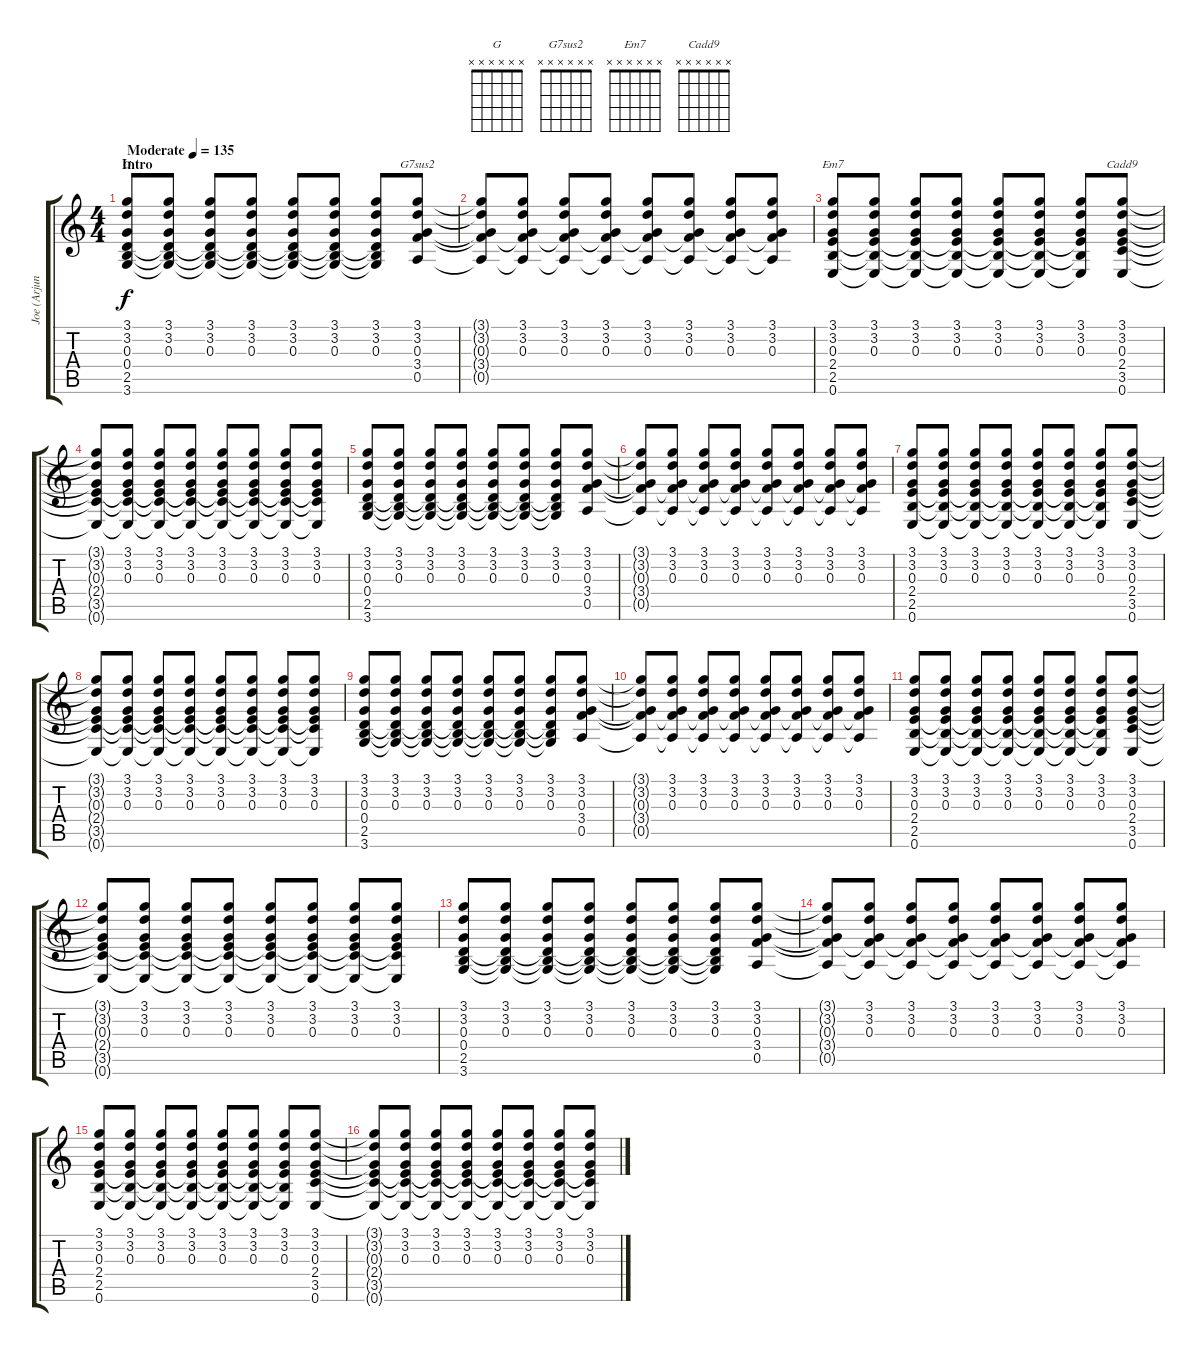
\track ("Joe (Arjun Rampal)" "Joe (Arjun") {instrument distortionguitar}
\staff {score tabs}
\tuning (E4 B3 G3 D3 A2 E2) {hide}
\chord ("G" x x x x x x)
\chord ("G7sus2" x x x x x x)
\chord ("Em7" x x x x x x)
\chord ("Cadd9" x x x x x x)
\ts (4 4)
\section ("" "Intro")
\tempo (135 "Moderate")
\clef g2
\ks c
(3.1 3.2 0.3 0.4 2.5 3.6).8{ch "G" dy f instrument distortionguitar} (3.1 3.2 0.3 0.4{t} 2.5{t} 3.6{t}).8 (3.1 3.2 0.3 0.4{t} 2.5{t} 3.6{t}).8 (3.1 3.2 0.3 0.4{t} 2.5{t} 3.6{t}).8 (3.1 3.2 0.3 0.4{t} 2.5{t} 3.6{t}).8 (3.1 3.2 0.3 0.4{t} 2.5{t} 3.6{t}).8 (3.1 3.2 0.3 0.4{t} 2.5{t} 3.6{t}).8 (3.1 3.2 0.3 3.4 0.5).8{ch "G7sus2"} |
(3.1{t} 3.2{t} 0.3{t} 3.4{t} 0.5{t}).8 (3.1 3.2 0.3 3.4{t} 0.5{t}).8 (3.1 3.2 0.3 3.4{t} 0.5{t}).8 (3.1 3.2 0.3 3.4{t} 0.5{t}).8 (3.1 3.2 0.3 3.4{t} 0.5{t}).8 (3.1 3.2 0.3 3.4{t} 0.5{t}).8 (3.1 3.2 0.3 3.4{t} 0.5{t}).8 (3.1 3.2 0.3 3.4{t} 0.5{t}).8 |
(3.1 3.2 0.3 2.4 2.5 0.6).8{ch "Em7"} (3.1 3.2 0.3 2.4{t} 2.5{t} 0.6{t}).8 (3.1 3.2 0.3 2.4{t} 2.5{t} 0.6{t}).8 (3.1 3.2 0.3 2.4{t} 2.5{t} 0.6{t}).8 (3.1 3.2 0.3 2.4{t} 2.5{t} 0.6{t}).8 (3.1 3.2 0.3 2.4{t} 2.5{t} 0.6{t}).8 (3.1 3.2 0.3 2.4{t} 2.5{t} 0.6{t}).8 (3.1 3.2 0.3 2.4 3.5 0.6).8{ch "Cadd9"} |
(3.1{t} 3.2{t} 0.3{t} 2.4{t} 3.5{t} 0.6{t}).8 (3.1 3.2 0.3 2.4{t} 3.5{t} 0.6{t}).8 (3.1 3.2 0.3 2.4{t} 3.5{t} 0.6{t}).8 (3.1 3.2 0.3 2.4{t} 3.5{t} 0.6{t}).8 (3.1 3.2 0.3 2.4{t} 3.5{t} 0.6{t}).8 (3.1 3.2 0.3 2.4{t} 3.5{t} 0.6{t}).8 (3.1 3.2 0.3 2.4{t} 3.5{t} 0.6{t}).8 (3.1 3.2 0.3 2.4{t} 3.5{t} 0.6{t}).8 |
(3.1 3.2 0.3 0.4 2.5 3.6).8 (3.1 3.2 0.3 0.4{t} 2.5{t} 3.6{t}).8 (3.1 3.2 0.3 0.4{t} 2.5{t} 3.6{t}).8 (3.1 3.2 0.3 0.4{t} 2.5{t} 3.6{t}).8 (3.1 3.2 0.3 0.4{t} 2.5{t} 3.6{t}).8 (3.1 3.2 0.3 0.4{t} 2.5{t} 3.6{t}).8 (3.1 3.2 0.3 0.4{t} 2.5{t} 3.6{t}).8 (3.1 3.2 0.3 3.4 0.5).8 |
(3.1{t} 3.2{t} 0.3{t} 3.4{t} 0.5{t}).8 (3.1 3.2 0.3 3.4{t} 0.5{t}).8 (3.1 3.2 0.3 3.4{t} 0.5{t}).8 (3.1 3.2 0.3 3.4{t} 0.5{t}).8 (3.1 3.2 0.3 3.4{t} 0.5{t}).8 (3.1 3.2 0.3 3.4{t} 0.5{t}).8 (3.1 3.2 0.3 3.4{t} 0.5{t}).8 (3.1 3.2 0.3 3.4{t} 0.5{t}).8 |
(3.1 3.2 0.3 2.4 2.5 0.6).8 (3.1 3.2 0.3 2.4{t} 2.5{t} 0.6{t}).8 (3.1 3.2 0.3 2.4{t} 2.5{t} 0.6{t}).8 (3.1 3.2 0.3 2.4{t} 2.5{t} 0.6{t}).8 (3.1 3.2 0.3 2.4{t} 2.5{t} 0.6{t}).8 (3.1 3.2 0.3 2.4{t} 2.5{t} 0.6{t}).8 (3.1 3.2 0.3 2.4{t} 2.5{t} 0.6{t}).8 (3.1 3.2 0.3 2.4 3.5 0.6).8 |
(3.1{t} 3.2{t} 0.3{t} 2.4{t} 3.5{t} 0.6{t}).8 (3.1 3.2 0.3 2.4{t} 3.5{t} 0.6{t}).8 (3.1 3.2 0.3 2.4{t} 3.5{t} 0.6{t}).8 (3.1 3.2 0.3 2.4{t} 3.5{t} 0.6{t}).8 (3.1 3.2 0.3 2.4{t} 3.5{t} 0.6{t}).8 (3.1 3.2 0.3 2.4{t} 3.5{t} 0.6{t}).8 (3.1 3.2 0.3 2.4{t} 3.5{t} 0.6{t}).8 (3.1 3.2 0.3 2.4{t} 3.5{t} 0.6{t}).8 |
(3.1 3.2 0.3 0.4 2.5 3.6).8 (3.1 3.2 0.3 0.4{t} 2.5{t} 3.6{t}).8 (3.1 3.2 0.3 0.4{t} 2.5{t} 3.6{t}).8 (3.1 3.2 0.3 0.4{t} 2.5{t} 3.6{t}).8 (3.1 3.2 0.3 0.4{t} 2.5{t} 3.6{t}).8 (3.1 3.2 0.3 0.4{t} 2.5{t} 3.6{t}).8 (3.1 3.2 0.3 0.4{t} 2.5{t} 3.6{t}).8 (3.1 3.2 0.3 3.4 0.5).8 |
(3.1{t} 3.2{t} 0.3{t} 3.4{t} 0.5{t}).8 (3.1 3.2 0.3 3.4{t} 0.5{t}).8 (3.1 3.2 0.3 3.4{t} 0.5{t}).8 (3.1 3.2 0.3 3.4{t} 0.5{t}).8 (3.1 3.2 0.3 3.4{t} 0.5{t}).8 (3.1 3.2 0.3 3.4{t} 0.5{t}).8 (3.1 3.2 0.3 3.4{t} 0.5{t}).8 (3.1 3.2 0.3 3.4{t} 0.5{t}).8 |
(3.1 3.2 0.3 2.4 2.5 0.6).8 (3.1 3.2 0.3 2.4{t} 2.5{t} 0.6{t}).8 (3.1 3.2 0.3 2.4{t} 2.5{t} 0.6{t}).8 (3.1 3.2 0.3 2.4{t} 2.5{t} 0.6{t}).8 (3.1 3.2 0.3 2.4{t} 2.5{t} 0.6{t}).8 (3.1 3.2 0.3 2.4{t} 2.5{t} 0.6{t}).8 (3.1 3.2 0.3 2.4{t} 2.5{t} 0.6{t}).8 (3.1 3.2 0.3 2.4 3.5 0.6).8 |
(3.1{t} 3.2{t} 0.3{t} 2.4{t} 3.5{t} 0.6{t}).8 (3.1 3.2 0.3 2.4{t} 3.5{t} 0.6{t}).8 (3.1 3.2 0.3 2.4{t} 3.5{t} 0.6{t}).8 (3.1 3.2 0.3 2.4{t} 3.5{t} 0.6{t}).8 (3.1 3.2 0.3 2.4{t} 3.5{t} 0.6{t}).8 (3.1 3.2 0.3 2.4{t} 3.5{t} 0.6{t}).8 (3.1 3.2 0.3 2.4{t} 3.5{t} 0.6{t}).8 (3.1 3.2 0.3 2.4{t} 3.5{t} 0.6{t}).8 |
(3.1 3.2 0.3 0.4 2.5 3.6).8 (3.1 3.2 0.3 0.4{t} 2.5{t} 3.6{t}).8 (3.1 3.2 0.3 0.4{t} 2.5{t} 3.6{t}).8 (3.1 3.2 0.3 0.4{t} 2.5{t} 3.6{t}).8 (3.1 3.2 0.3 0.4{t} 2.5{t} 3.6{t}).8 (3.1 3.2 0.3 0.4{t} 2.5{t} 3.6{t}).8 (3.1 3.2 0.3 0.4{t} 2.5{t} 3.6{t}).8 (3.1 3.2 0.3 3.4 0.5).8 |
(3.1{t} 3.2{t} 0.3{t} 3.4{t} 0.5{t}).8 (3.1 3.2 0.3 3.4{t} 0.5{t}).8 (3.1 3.2 0.3 3.4{t} 0.5{t}).8 (3.1 3.2 0.3 3.4{t} 0.5{t}).8 (3.1 3.2 0.3 3.4{t} 0.5{t}).8 (3.1 3.2 0.3 3.4{t} 0.5{t}).8 (3.1 3.2 0.3 3.4{t} 0.5{t}).8 (3.1 3.2 0.3 3.4{t} 0.5{t}).8 |
(3.1 3.2 0.3 2.4 2.5 0.6).8 (3.1 3.2 0.3 2.4{t} 2.5{t} 0.6{t}).8 (3.1 3.2 0.3 2.4{t} 2.5{t} 0.6{t}).8 (3.1 3.2 0.3 2.4{t} 2.5{t} 0.6{t}).8 (3.1 3.2 0.3 2.4{t} 2.5{t} 0.6{t}).8 (3.1 3.2 0.3 2.4{t} 2.5{t} 0.6{t}).8 (3.1 3.2 0.3 2.4{t} 2.5{t} 0.6{t}).8 (3.1 3.2 0.3 2.4 3.5 0.6).8 |
(3.1{t} 3.2{t} 0.3{t} 2.4{t} 3.5{t} 0.6{t}).8 (3.1 3.2 0.3 2.4{t} 3.5{t} 0.6{t}).8 (3.1 3.2 0.3 2.4{t} 3.5{t} 0.6{t}).8 (3.1 3.2 0.3 2.4{t} 3.5{t} 0.6{t}).8 (3.1 3.2 0.3 2.4{t} 3.5{t} 0.6{t}).8 (3.1 3.2 0.3 2.4{t} 3.5{t} 0.6{t}).8 (3.1 3.2 0.3 2.4{t} 3.5{t} 0.6{t}).8 (3.1 3.2 0.3 2.4{t} 3.5{t} 0.6{t}).8
